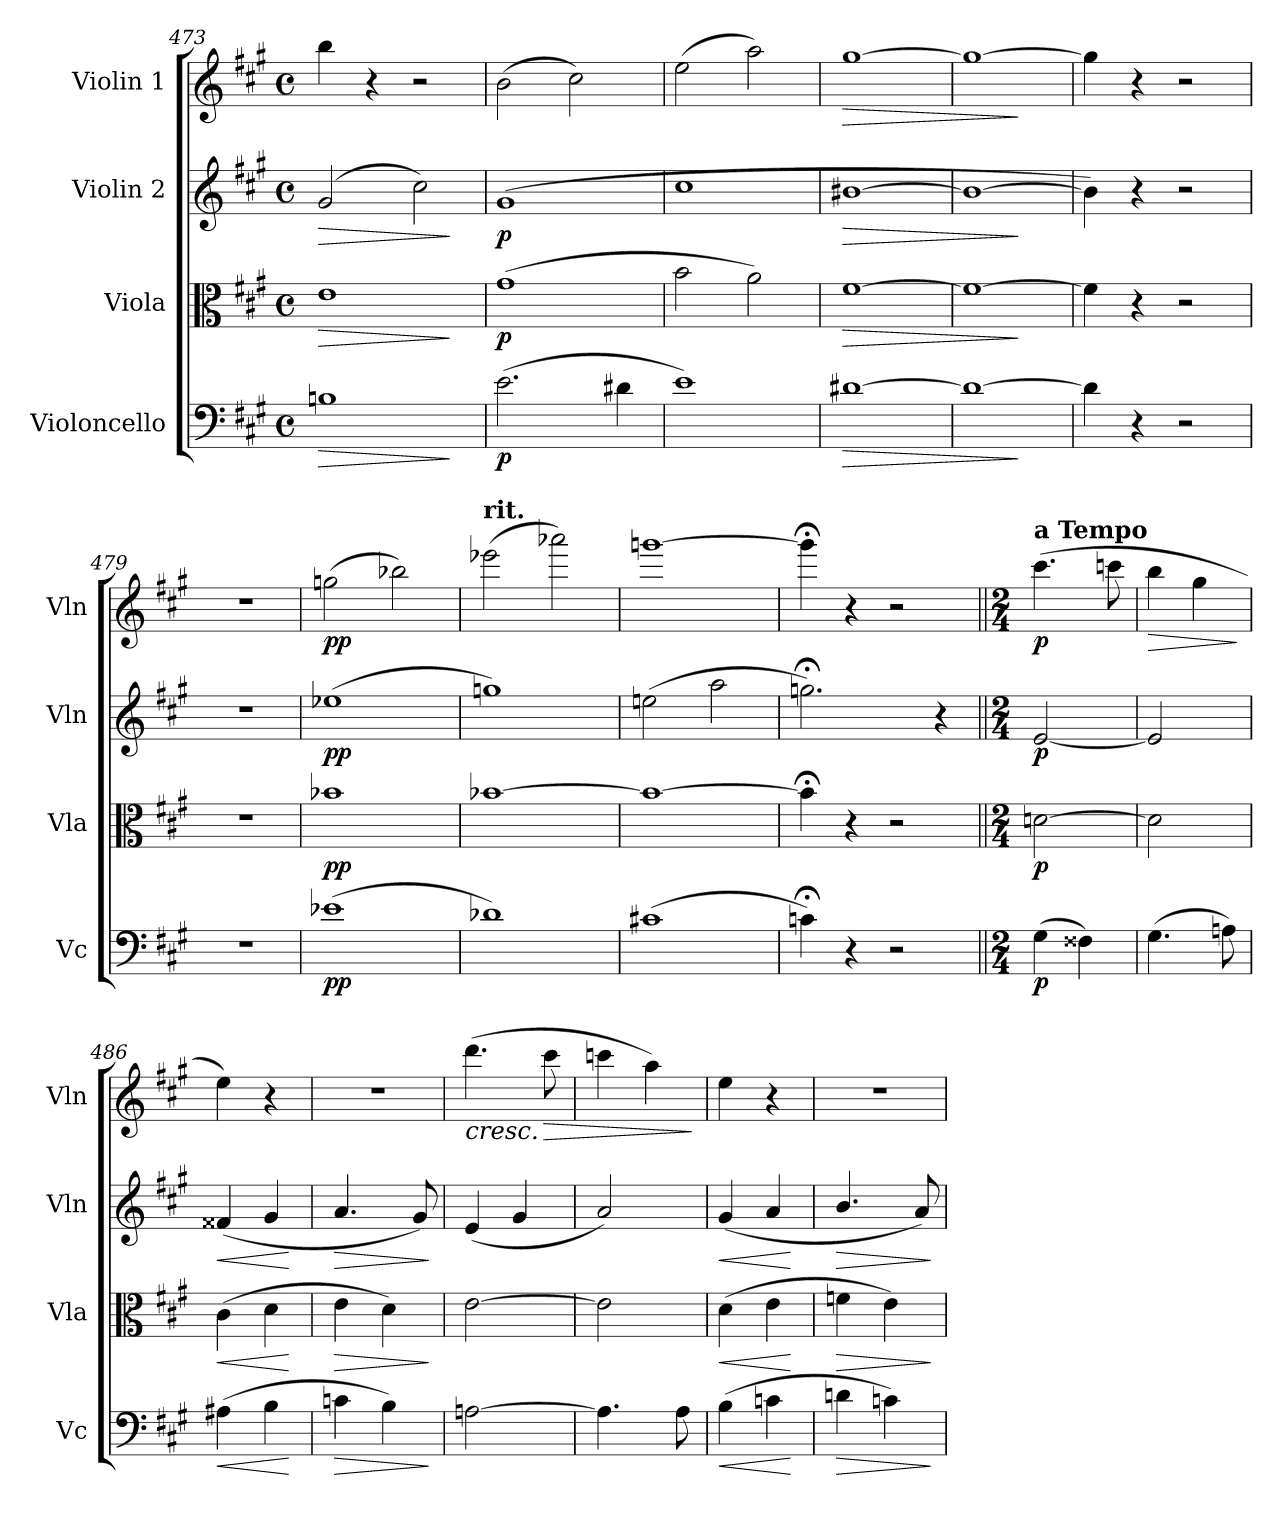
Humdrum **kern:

**kern	**dynam	**kern	**dynam	**kern	**dynam	**kern	**dynam
*part4	*part4	*part3	*part3	*part2	*part2	*part1	*part1
*staff4	*staff4	*staff3	*staff3	*staff2	*staff2	*staff1	*staff1
*I"Violoncello	*	*I"Viola	*	*I"Violin 2	*	*I"Violin 1	*
*I'Vc	*	*I'Vla	*	*I'Vln	*	*I'Vln	*
*clefF4	*	*clefC3	*	*clefG2	*	*clefG2	*
*k[f#c#g#]	*	*k[f#c#g#]	*	*k[f#c#g#]	*	*k[f#c#g#]	*
*M4/4	*	*M4/4	*	*M4/4	*	*M4/4	*
*met(c)	*	*met(c)	*	*met(c)	*	*met(c)	*
=473	=473	=473	=473	=473	=473	=473	=473
!	!LO:HP:b	!	!LO:HP:b	!	!LO:HP:b	!	!
1Bn	>	1e	>	(>2g#/	>	4bb\	.
.	.	.	.	.	.	4r	.
.	.	.	.	2cc#\)	.	2r	.
.	]	.	]	.	]	.	.
=474	=474	=474	=474	=474	=474	=474	=474
!	!LO:DY:b	!	!LO:DY:b	!	!LO:DY:b	!	!LO:DY:b
(>2.e\	p	(>1g#	p	(>1g#	p	(>2b\	other-dynamics
.	.	.	.	.	.	2cc#\)	.
4d#X\	.	.	.	.	.	.	.
=475	=475	=475	=475	=475	=475	=475	=475
1e)	.	2b\	.	1cc#	.	(>2ee\	.
.	.	2a\)	.	.	.	2aa\)	.
=476	=476	=476	=476	=476	=476	=476	=476
!	!LO:HP:b	!	!LO:HP:b	!	!LO:HP:b	!	!LO:HP:b
[1d#X	>	[1f#	>	[1b#X	>	[1gg#	>
=477	=477	=477	=477	=477	=477	=477	=477
1d#_	.	1f#_	.	1b#_	.	1gg#_	.
.	]	.	]	.	]	.	]
=478	=478	=478	=478	=478	=478	=478	=478
4d#\]	.	4f#\]	.	4b#\])	.	4gg#\]	.
4r	.	4r	.	4r	.	4r	.
2r	.	2r	.	2r	.	2r	.
!!LO:LB:g=z
=479	=479	=479	=479	=479	=479	=479	=479
1r	.	1r	.	1r	.	1r	.
=480	=480	=480	=480	=480	=480	=480	=480
!	!LO:DY:b	!	!LO:DY:b	!	!LO:DY:b	!	!LO:DY:b
(>1e-X	pp	1b-X	pp	(>1ee-X	pp	(>2ggn\	pp
.	.	.	.	.	.	2bb-X\)	.
=481	=481	=481	=481	=481	=481	=481	=481
!	!	!	!	!	!	!LO:TX:a:B:t=rit.	!
1d-X)	.	[1b-X	.	1ggn)	.	(>2eee-X\	.
.	.	.	.	.	.	2aaa-X\)	.
=482	=482	=482	=482	=482	=482	=482	=482
(>1c#X	.	1b-_	.	(>2een\	.	[1gggn	.
.	.	.	.	2aa\	.	.	.
=483	=483	=483	=483	=483	=483	=483	=483
4cn;<\)	.	4b-;<\]	.	2.ggn;<\)	.	4ggg;<\]	.
4r	.	4r	.	.	.	4r	.
2r	.	2r	.	.	.	2r	.
.	.	.	.	4r	.	.	.
=484||	=484||	=484||	=484||	=484||	=484||	=484||	=484||
*M2/4	*	*M2/4	*	*M2/4	*	*M2/4	*
!	!	!	!	!	!	!LO:TX:a:B:t=a Tempo	!
!	!LO:DY:b	!	!LO:DY:b	!	!LO:DY:b	!	!LO:DY:b
(>4G#\	p	[2dn\	p	[2e/	p	(>4.ccc#\	p
4F##X\)	.	.	.	.	.	.	.
.	.	.	.	.	.	8cccn\	.
=485	=485	=485	=485	=485	=485	=485	=485
!	!	!	!	!	!	!	!LO:HP:b
(>4.G#\	.	2d\]	.	2e/]	.	4bb\	>
.	.	.	.	.	.	4gg#\	.
8An\)	.	.	.	.	.	.	.
.	.	.	.	.	.	.	]
=486	=486	=486	=486	=486	=486	=486	=486
!	!LO:HP:b	!	!LO:HP:b	!	!LO:HP:b	!	!
(>4A#X\	<	(>4c#\	<	(<4f##X/	<	4ee\)	.
4B\	.	4d\	.	4g#/	.	4r	.
.	[	.	[	.	[	.	.
=487	=487	=487	=487	=487	=487	=487	=487
!	!LO:HP:b	!	!LO:HP:b	!	!LO:HP:b	!	!
4cn\	>	4e\	>	4.a/	>	2r	.
4B\)	.	4d\)	.	.	.	.	.
.	.	.	.	8g#/)	.	.	.
.	]	.	]	.	]	.	.
=488	=488	=488	=488	=488	=488	=488	=488
!	!	!	!	!	!	!LO:TX:b:i:t=cresc.	!
[2An\	.	[2e\	.	(<4e/	.	(>4.ddd\	.
.	.	.	.	4g#/	.	.	.
!	!	!	!	!	!	!	!LO:HP:b
.	.	.	.	.	.	8ccc#\	>
=489	=489	=489	=489	=489	=489	=489	=489
4.A\]	.	2e\]	.	2a/)	.	4cccn\	.
.	.	.	.	.	.	4aa\)	.
8A\	.	.	.	.	.	.	.
.	.	.	.	.	.	.	]
=490	=490	=490	=490	=490	=490	=490	=490
!	!LO:HP:b	!	!LO:HP:b	!	!LO:HP:b	!	!
(>4B\	<	(>4d\	<	(>4g#/	<	4ee\	.
4cn\	.	4e\	.	4a/	.	4r	.
.	[	.	[	.	[	.	.
=491	=491	=491	=491	=491	=491	=491	=491
!	!LO:HP:b	!	!LO:HP:b	!	!LO:HP:b	!	!
4dn\	>	4fn\	>	4.b/	>	2r	.
4cn\)	.	4e\)	.	.	.	.	.
.	.	.	.	8a/)	.	.	.
.	]	.	]	.	]	.	.
=	=	=	=	=	=	=	=
*-	*-	*-	*-	*-	*-	*-	*-
